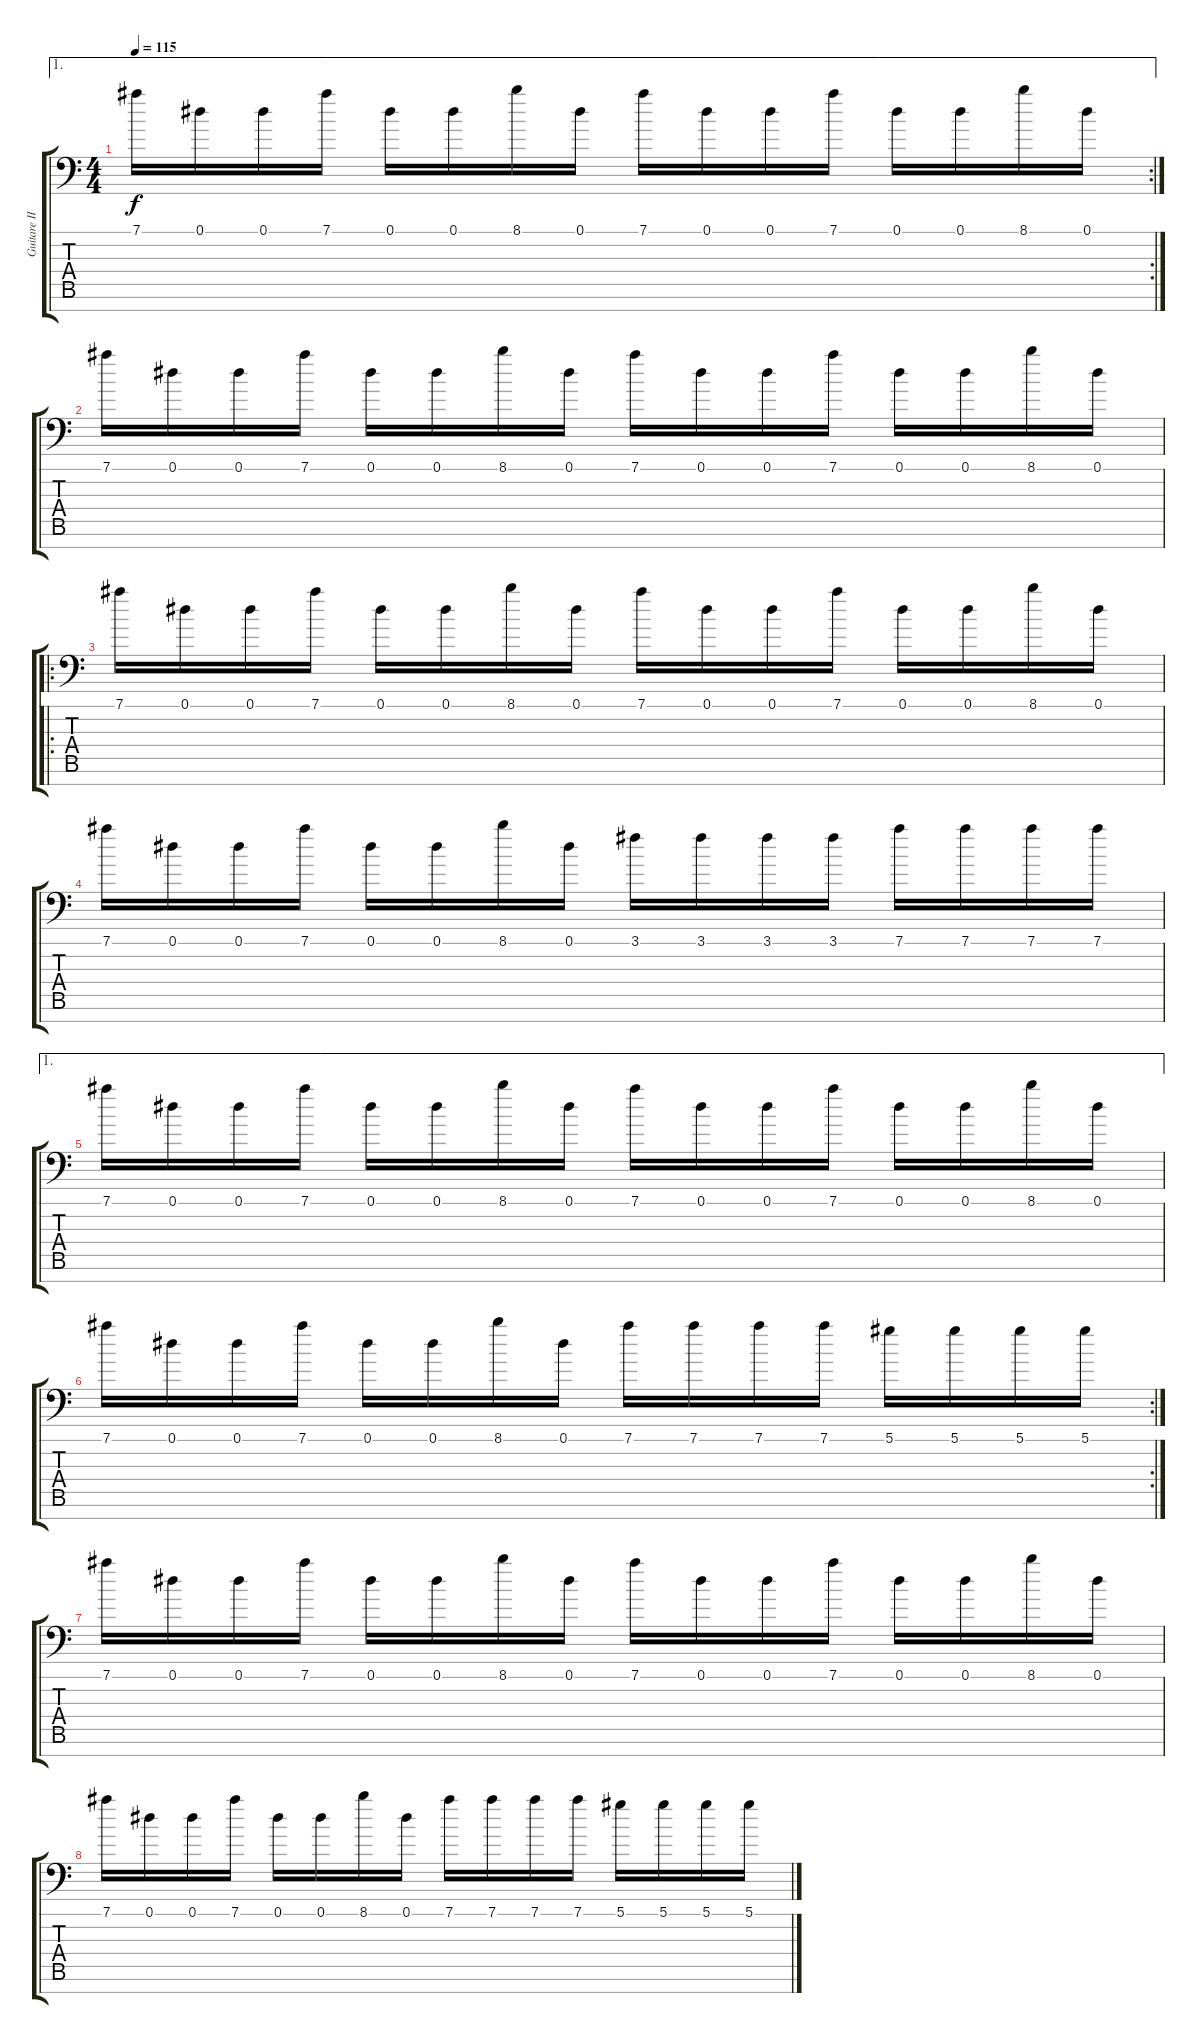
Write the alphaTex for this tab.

\track ("Guitare III" "Guitare II") {instrument overdrivenguitar}
\staff {score tabs}
\tuning (Eb4 Bb3 Gb3 Db3 Ab2 Eb2 Bb1) {hide}
\ae 1
\rc 2
\ts (4 4)
\tempo 115
\clef f4
\ks c
7.1.16{dy f} 0.1.16 0.1.16 7.1.16 0.1.16 0.1.16 8.1.16 0.1.16 7.1.16 0.1.16 0.1.16 7.1.16 0.1.16 0.1.16 8.1.16 0.1.16 |
7.1.16 0.1.16 0.1.16 7.1.16 0.1.16 0.1.16 8.1.16 0.1.16 7.1.16 0.1.16 0.1.16 7.1.16 0.1.16 0.1.16 8.1.16 0.1.16 |
\ro
7.1.16 0.1.16 0.1.16 7.1.16 0.1.16 0.1.16 8.1.16 0.1.16 7.1.16 0.1.16 0.1.16 7.1.16 0.1.16 0.1.16 8.1.16 0.1.16 |
7.1.16 0.1.16 0.1.16 7.1.16 0.1.16 0.1.16 8.1.16 0.1.16 3.1.16 3.1.16 3.1.16 3.1.16 7.1.16 7.1.16 7.1.16 7.1.16 |
\ae 1
7.1.16 0.1.16 0.1.16 7.1.16 0.1.16 0.1.16 8.1.16 0.1.16 7.1.16 0.1.16 0.1.16 7.1.16 0.1.16 0.1.16 8.1.16 0.1.16 |
\rc 2
7.1.16 0.1.16 0.1.16 7.1.16 0.1.16 0.1.16 8.1.16 0.1.16 7.1.16 7.1.16 7.1.16 7.1.16 5.1.16 5.1.16 5.1.16 5.1.16 |
7.1.16 0.1.16 0.1.16 7.1.16 0.1.16 0.1.16 8.1.16 0.1.16 7.1.16 0.1.16 0.1.16 7.1.16 0.1.16 0.1.16 8.1.16 0.1.16 |
7.1.16 0.1.16 0.1.16 7.1.16 0.1.16 0.1.16 8.1.16 0.1.16 7.1.16 7.1.16 7.1.16 7.1.16 5.1.16 5.1.16 5.1.16 5.1.16
